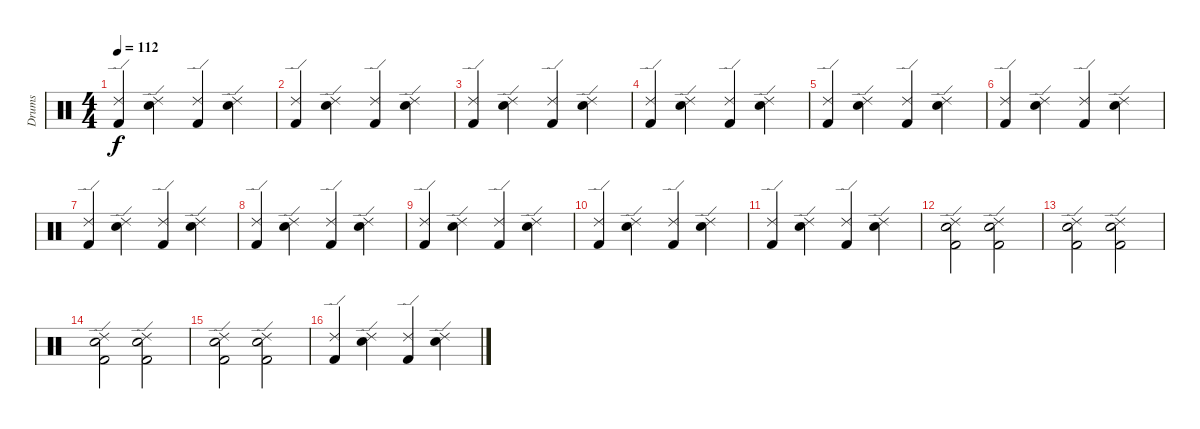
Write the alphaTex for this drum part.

\track ("Drums" "Drums") {instrument percussion}
\staff {score}
\articulation defaults
\ts (4 4)
\tempo 112
\clef neutral
\ks c
("Ride (edge) 2" "Kick (hit) 2").4{dy f} ("Ride (edge) 2" "Electric Snare (hit)").4 ("Ride (edge) 2" "Kick (hit) 2").4 ("Ride (edge) 2" "Electric Snare (hit)").4 |
("Ride (edge) 2" "Kick (hit) 2").4 ("Ride (edge) 2" "Electric Snare (hit)").4 ("Ride (edge) 2" "Kick (hit) 2").4 ("Ride (edge) 2" "Electric Snare (hit)").4 |
("Ride (edge) 2" "Kick (hit) 2").4 ("Ride (edge) 2" "Electric Snare (hit)").4 ("Ride (edge) 2" "Kick (hit) 2").4 ("Ride (edge) 2" "Electric Snare (hit)").4 |
("Ride (edge) 2" "Kick (hit) 2").4 ("Ride (edge) 2" "Electric Snare (hit)").4 ("Ride (edge) 2" "Kick (hit) 2").4 ("Ride (edge) 2" "Electric Snare (hit)").4 |
("Ride (edge) 2" "Kick (hit) 2").4 ("Ride (edge) 2" "Electric Snare (hit)").4 ("Ride (edge) 2" "Kick (hit) 2").4 ("Ride (edge) 2" "Electric Snare (hit)").4 |
("Ride (edge) 2" "Kick (hit) 2").4 ("Ride (edge) 2" "Electric Snare (hit)").4 ("Ride (edge) 2" "Kick (hit) 2").4 ("Ride (edge) 2" "Electric Snare (hit)").4 |
("Ride (edge) 2" "Kick (hit) 2").4 ("Ride (edge) 2" "Electric Snare (hit)").4 ("Ride (edge) 2" "Kick (hit) 2").4 ("Ride (edge) 2" "Electric Snare (hit)").4 |
("Ride (edge) 2" "Kick (hit) 2").4 ("Ride (edge) 2" "Electric Snare (hit)").4 ("Ride (edge) 2" "Kick (hit) 2").4 ("Ride (edge) 2" "Electric Snare (hit)").4 |
("Ride (edge) 2" "Kick (hit) 2").4 ("Ride (edge) 2" "Electric Snare (hit)").4 ("Ride (edge) 2" "Kick (hit) 2").4 ("Ride (edge) 2" "Electric Snare (hit)").4 |
("Ride (edge) 2" "Kick (hit) 2").4 ("Ride (edge) 2" "Electric Snare (hit)").4 ("Ride (edge) 2" "Kick (hit) 2").4 ("Ride (edge) 2" "Electric Snare (hit)").4 |
("Ride (edge) 2" "Kick (hit) 2").4 ("Ride (edge) 2" "Electric Snare (hit)").4 ("Ride (edge) 2" "Kick (hit) 2").4 ("Ride (edge) 2" "Electric Snare (hit)").4 |
("Ride (edge) 2" "Electric Snare (hit)" "Kick (hit) 2").2 ("Ride (edge) 2" "Electric Snare (hit)" "Kick (hit) 2").2 |
("Ride (edge) 2" "Electric Snare (hit)" "Kick (hit) 2").2 ("Ride (edge) 2" "Electric Snare (hit)" "Kick (hit) 2").2 |
("Ride (edge) 2" "Electric Snare (hit)" "Kick (hit) 2").2 ("Ride (edge) 2" "Electric Snare (hit)" "Kick (hit) 2").2 |
("Ride (edge) 2" "Electric Snare (hit)" "Kick (hit) 2").2 ("Ride (edge) 2" "Electric Snare (hit)" "Kick (hit) 2").2 |
("Ride (edge) 2" "Kick (hit) 2").4 ("Ride (edge) 2" "Electric Snare (hit)").4 ("Ride (edge) 2" "Kick (hit) 2").4 ("Ride (edge) 2" "Electric Snare (hit)").4
